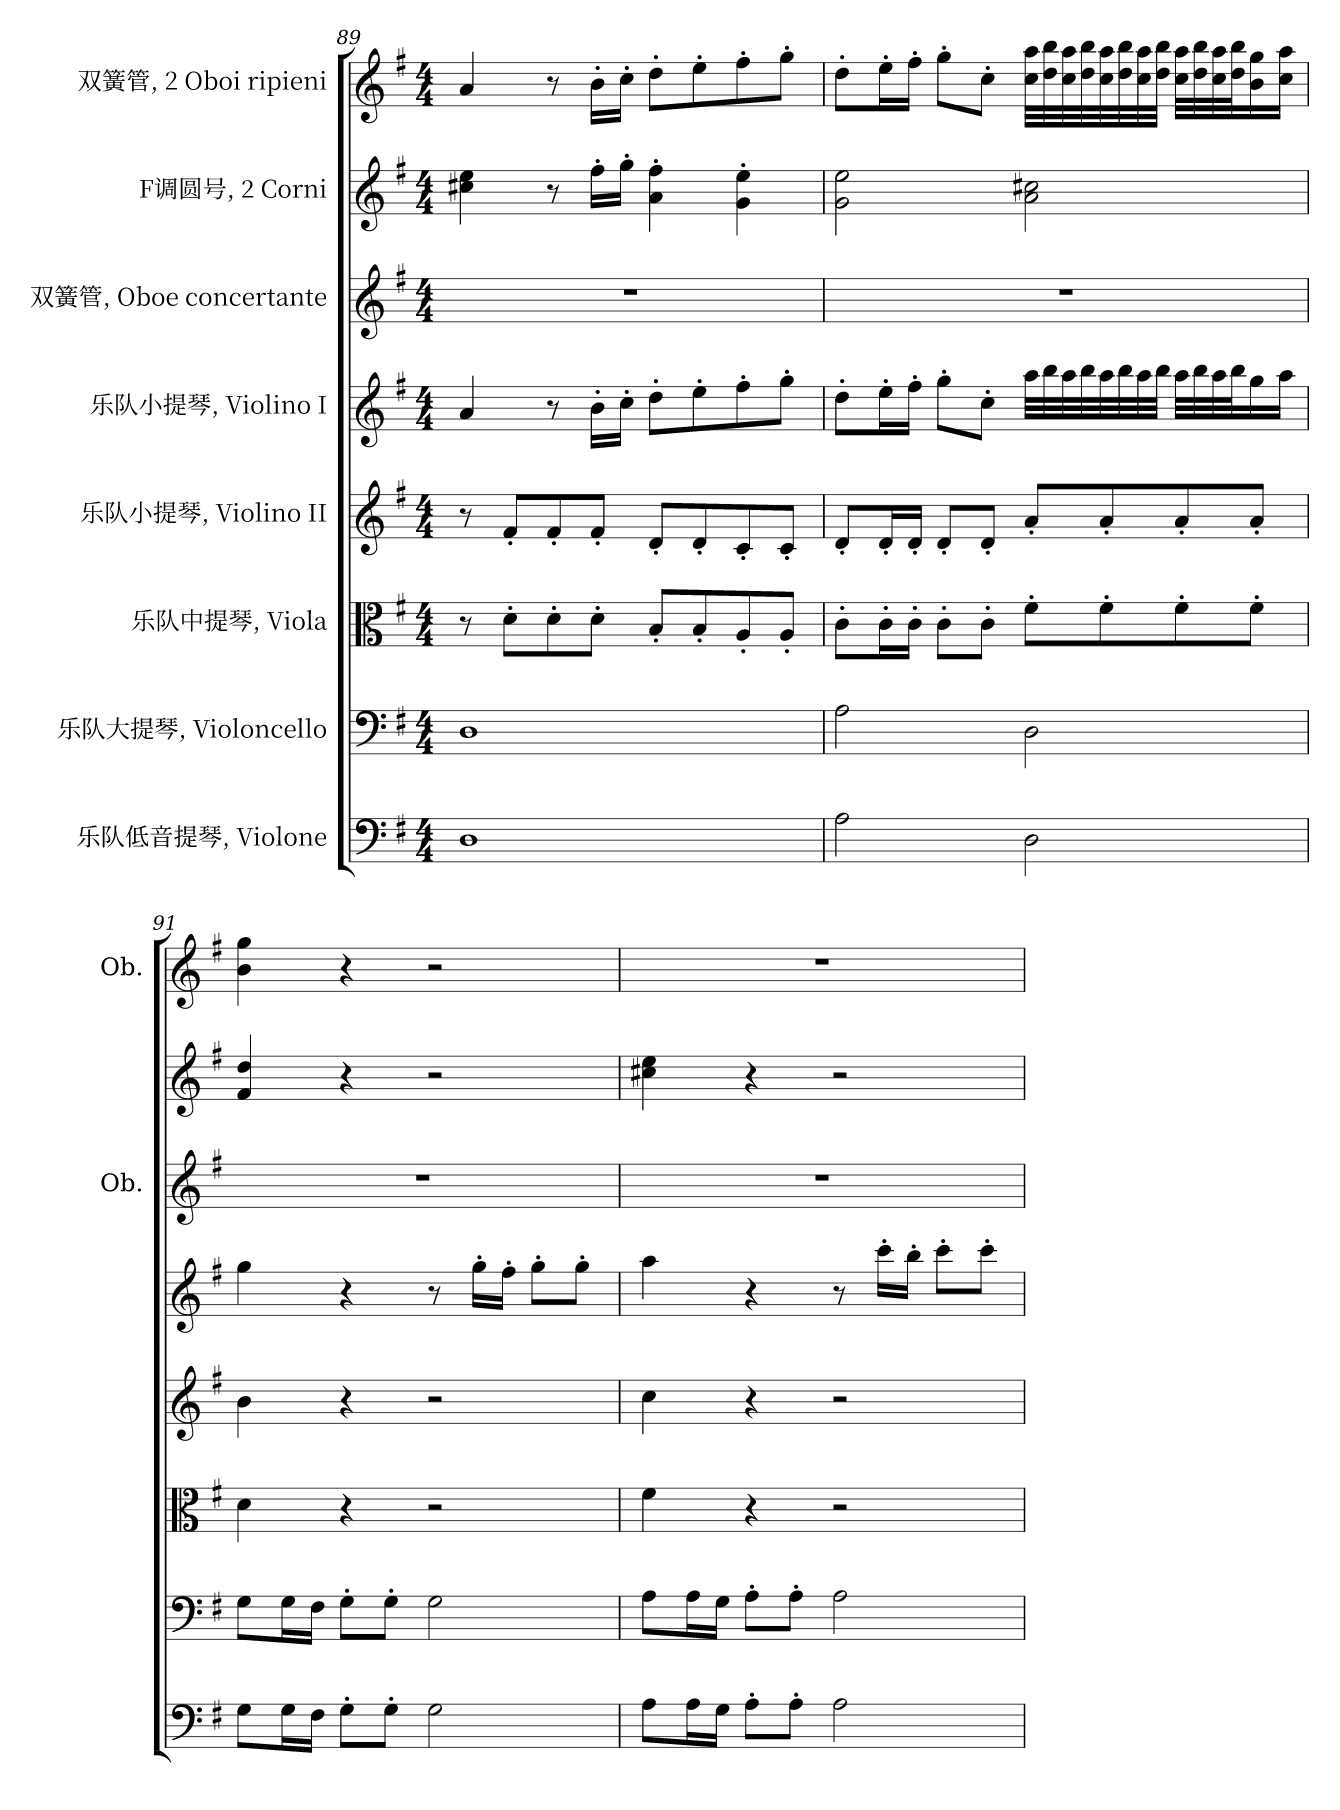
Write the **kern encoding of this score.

**kern	**kern	**kern	**kern	**kern	**kern	**kern	**kern
*part8	*part7	*part6	*part5	*part4	*part3	*part2	*part1
*staff8	*staff7	*staff6	*staff5	*staff4	*staff3	*staff2	*staff1
*I"乐队低音提琴, Violone	*I"乐队大提琴, Violoncello	*I"乐队中提琴, Viola	*I"乐队小提琴, Violino II	*I"乐队小提琴, Violino I	*I"双簧管, Oboe concertante	*I"F调圆号, 2 Corni	*I"双簧管, 2 Oboi ripieni
*	*	*	*	*	*I'Ob.	*	*I'Ob.
!!LO:PB:g=z
*clefF4	*clefF4	*clefC3	*clefG2	*clefG2	*clefG2	*clefG2	*clefG2
*ITrd7c12	*	*	*	*	*	*ITrd4c7	*
*k[f#]	*k[f#]	*k[f#]	*k[f#]	*k[f#]	*k[f#]	*k[]	*k[f#]
*M4/4	*M4/4	*M4/4	*M4/4	*M4/4	*M4/4	*M4/4	*M4/4
=89	=89	=89	=89	=89	=89	=89	=89
1DD	1D	8r	8r	4a/	1r	4f#X\ 4a\	4a/
.	.	8d'\L	8f#'/L	.	.	.	.
.	.	8d'\	8f#'/	8r	.	8r	8r
.	.	8d'\J	8f#'/J	16b'\LL	.	16b'\LL	16b'\LL
.	.	.	.	16cc'\JJ	.	16cc'\JJ	16cc'\JJ
.	.	8B'/L	8d'/L	8dd'\L	.	4d\' 4b\'	8dd'\L
.	.	8B'/	8d'/	8ee'\	.	.	8ee'\
.	.	8A'/	8c'/	8ff#'\	.	4c\' 4a\'	8ff#'\
.	.	8A'/J	8c'/J	8gg'\J	.	.	8gg'\J
=90	=90	=90	=90	=90	=90	=90	=90
2AA\	2A\	8c'\L	8d'/L	8dd'\L	1r	2c\ 2a\	8dd'\L
.	.	16c'\L	16d'/L	16ee'\L	.	.	16ee'\L
.	.	16c'\JJ	16d'/JJ	16ff#'\JJ	.	.	16ff#'\JJ
.	.	8c'\L	8d'/L	8gg'\L	.	.	8gg'\L
.	.	8c'\J	8d'/J	8cc'\J	.	.	8cc'\J
2DD\	2D\	8f#'\L	8a'/L	32aa\LLL	.	2d\ 2f#X\	32cc\ 32aa\LLL
.	.	.	.	32bb\	.	.	32dd\ 32bb\
.	.	.	.	32aa\	.	.	32cc\ 32aa\
.	.	.	.	32bb\	.	.	32dd\ 32bb\
.	.	8f#'\	8a'/	32aa\	.	.	32cc\ 32aa\
.	.	.	.	32bb\	.	.	32dd\ 32bb\
.	.	.	.	32aa\	.	.	32cc\ 32aa\
.	.	.	.	32bb\JJJ	.	.	32dd\ 32bb\JJJ
.	.	8f#'\	8a'/	32aa\LLL	.	.	32cc\ 32aa\LLL
.	.	.	.	32bb\	.	.	32dd\ 32bb\
.	.	.	.	32aa\	.	.	32cc\ 32aa\
.	.	.	.	32bb\J	.	.	32dd\ 32bb\J
.	.	8f#'\J	8a'/J	16gg\	.	.	16b\ 16gg\
.	.	.	.	16aa\JJ	.	.	16cc\ 16aa\JJ
=91	=91	=91	=91	=91	=91	=91	=91
8GG\L	8G\L	4d\	4b\	4gg\	1r	4B/ 4g/	4b\ 4gg\
16GG\L	16G\L	.	.	.	.	.	.
16FF#\JJ	16F#\JJ	.	.	.	.	.	.
8GG'\L	8G'\L	4r	4r	4r	.	4r	4r
8GG'\J	8G'\J	.	.	.	.	.	.
2GG\	2G\	2r	2r	8r	.	2r	2r
.	.	.	.	16gg'\LL	.	.	.
.	.	.	.	16ff#'\JJ	.	.	.
.	.	.	.	8gg'\L	.	.	.
.	.	.	.	8gg'\J	.	.	.
!!LO:PB:g=z
=92	=92	=92	=92	=92	=92	=92	=92
8AA\L	8A\L	4f#\	4cc\	4aa\	1r	4f#X\ 4a\	1r
16AA\L	16A\L	.	.	.	.	.	.
16GG\JJ	16G\JJ	.	.	.	.	.	.
8AA'\L	8A'\L	4r	4r	4r	.	4r	.
8AA'\J	8A'\J	.	.	.	.	.	.
2AA\	2A\	2r	2r	8r	.	2r	.
.	.	.	.	16ccc'\LL	.	.	.
.	.	.	.	16bb'\JJ	.	.	.
.	.	.	.	8ccc'\L	.	.	.
.	.	.	.	8ccc'\J	.	.	.
=	=	=	=	=	=	=	=
*-	*-	*-	*-	*-	*-	*-	*-
